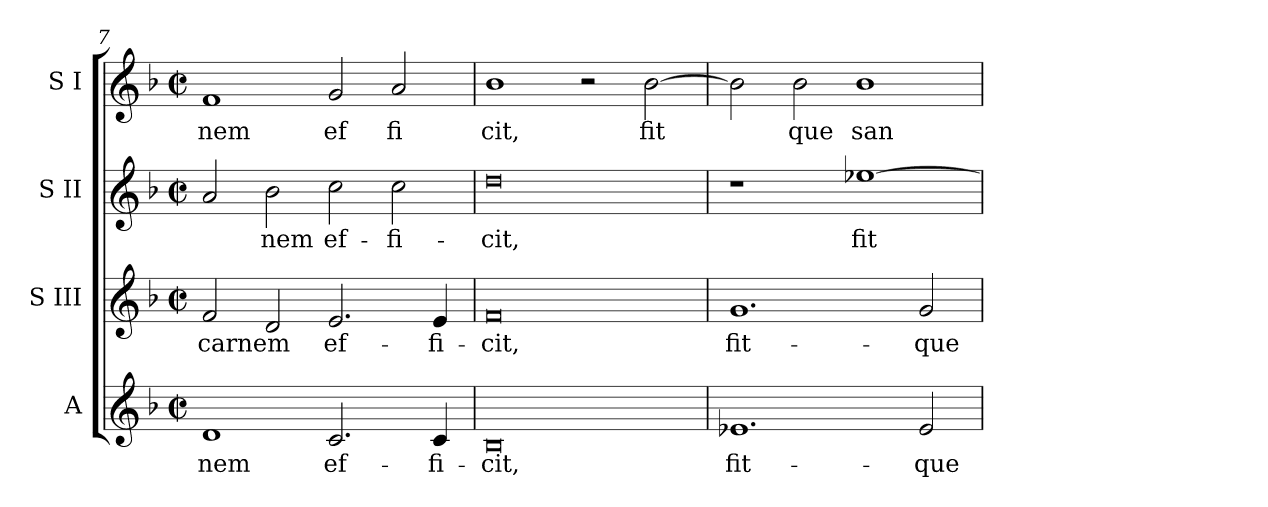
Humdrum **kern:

**kern	**text	**kern	**text	**kern	**text	**kern	**text
*part4	*part4	*part3	*part3	*part2	*part2	*part1	*part1
*staff4	*staff4	*staff3	*staff3	*staff2	*staff2	*staff1	*staff1
*I"A	*	*I"S III	*	*I"S II	*	*I"S I	*
*clefG2	*	*clefG2	*	*clefG2	*	*clefG2	*
*k[b-]	*	*k[b-]	*	*k[b-]	*	*k[b-]	*
*F:	*	*F:	*	*F:	*	*F:	*
*M2/2	*	*M2/2	*	*M2/2	*	*M2/2	*
*met(c|)	*	*met(c|)	*	*met(c|)	*	*met(c|)	*
=7	=7	=7	=7	=7	=7	=7	=7
!	!LO:LY:b:cj	!	!LO:LY:b:cj	!	!LO:LY:b:cj	!	!LO:LY:b:cj
1d	-nem	2f/	carnem	2a/	--	1f	nem
!	!	!	!LO:LY:b:cj	!	!LO:LY:b:cj	!	!
.	.	2d/	.	2b-\	-nem	.	.
!	!LO:LY:b:cj	!	!LO:LY:b:cj	!	!LO:LY:b:cj	!	!LO:LY:b:cj
2.c/	ef-	2.e/	ef-	2cc\	ef-	2g/	ef
!	!	!	!	!	!LO:LY:b:cj	!	!LO:LY:b:cj
.	.	.	.	2cc\	-fi-	2a/	fi
!	!LO:LY:b:cj	!	!LO:LY:b:cj	!	!	!	!
4c/	-fi-	4e/	-fi-	.	.	.	.
=8	=8	=8	=8	=8	=8	=8	=8
!	!LO:LY:b:cj	!	!LO:LY:b:cj	!	!LO:LY:b:cj	!	!LO:LY:b:cj
0B-	-cit,	0f	-cit,	0dd	-cit,	1b-	cit,
.	.	.	.	.	.	2r	.
!	!	!	!	!	!	!	!LO:LY:b:cj
.	.	.	.	.	.	[>2b-\	fit
=9	=9	=9	=9	=9	=9	=9	=9
!	!LO:LY:b:cj	!	!LO:LY:b:cj	!	!	!	!LO:LY:b:cj
1.e-	fit-	1.g	fit-	1r	.	2b-\]	.
!	!	!	!	!	!	!	!LO:LY:b:cj
.	.	.	.	.	.	2b-\	que
!	!	!	!	!	!LO:LY:b:cj	!	!LO:LY:b:cj
.	.	.	.	[>1ee-X	fit-	1b-	san
!	!LO:LY:b:cj	!	!LO:LY:b:cj	!	!	!	!
2e-/	-que	2g/	-que	.	.	.	.
=	=	=	=	=	=	=	=
*-	*-	*-	*-	*-	*-	*-	*-
